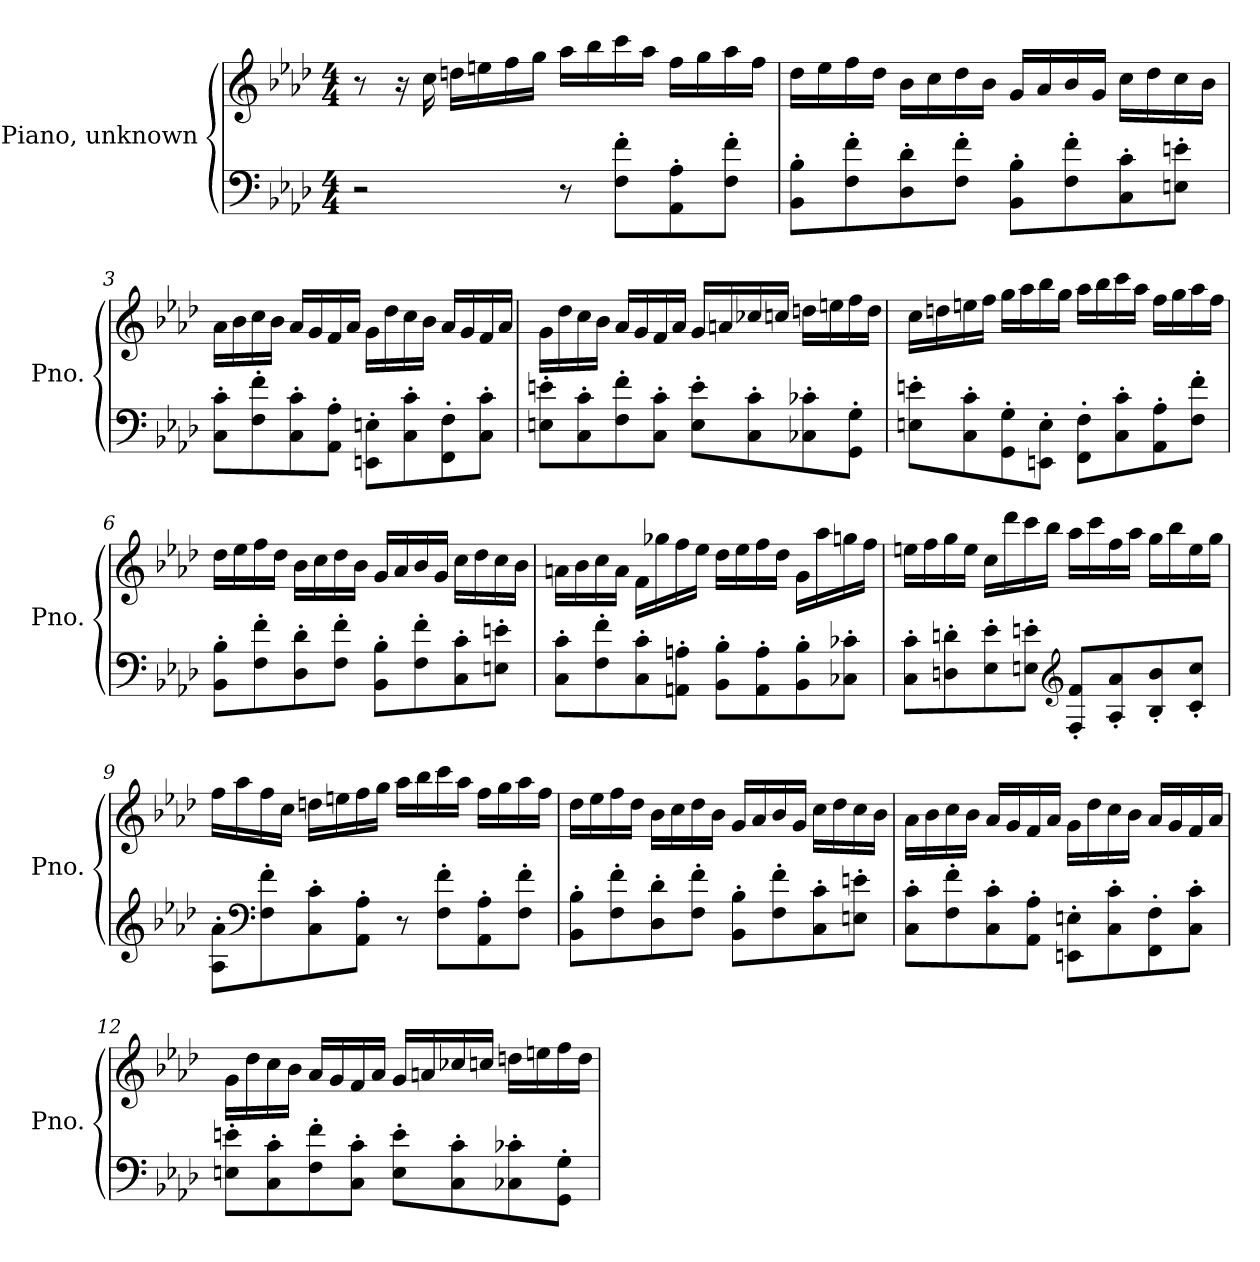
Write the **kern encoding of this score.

**kern	**kern
*part1	*part1
*staff2	*staff1
*I"Piano, unknown	*
*I'Pno.	*
*clefF4	*clefG2
*k[b-e-a-d-]	*k[b-e-a-d-]
*M4/4	*M4/4
*MM120	*MM120
=1	=1
2r	8r
.	16r
.	16cc\
.	16ddn\LL
.	16een\
.	16ff\
.	16gg\JJ
8r	16aa-\LL
.	16bb-\
8F\' 8f\'L	16ccc\
.	16aa-\JJ
8AA-\' 8A-\'	16ff\LL
.	16gg\
8F\' 8f\'J	16aa-\
.	16ff\JJ
=2	=2
8BB-\' 8B-\'L	16dd-\LL
.	16ee-\
8F\' 8f\'	16ff\
.	16dd-\JJ
8D-\' 8d-\'	16b-\LL
.	16cc\
8F\' 8f\'J	16dd-\
.	16b-\JJ
8BB-\' 8B-\'L	16g/LL
.	16a-/
8F\' 8f\'	16b-/
.	16g/JJ
8C\' 8c\'	16cc\LL
.	16dd-\
8En\' 8en\'J	16cc\
.	16b-\JJ
!!LO:LB:g=z
=3	=3
8C\' 8c\'L	16a-\LL
.	16b-\
8F\' 8f\'	16cc\
.	16b-\JJ
8C\' 8c\'	16a-/LL
.	16g/
8AA-\' 8A-\'J	16f/
.	16a-/JJ
8EEn\' 8En\'L	16g\LL
.	16dd-\
8C\' 8c\'	16cc\
.	16b-\JJ
8FF\' 8F\'	16a-/LL
.	16g/
8C\' 8c\'J	16f/
.	16a-/JJ
=4	=4
8En\' 8en\'L	16g\LL
.	16dd-\
8C\' 8c\'	16cc\
.	16b-\JJ
8F\' 8f\'	16a-/LL
.	16g/
8C\' 8c\'J	16f/
.	16a-/JJ
8E\' 8e\'L	16g/LL
.	16an/
8C\' 8c\'	16cc-X/
.	16ccn/JJ
8C-X\' 8c-X\'	16ddn\LL
.	16een\
8GG\' 8G\'J	16ff\
.	16dd\JJ
!!LO:LB:g=z
=5	=5
8En\' 8en\'L	16cc\LL
.	16ddn\
8C\' 8c\'	16een\
.	16ff\JJ
8GG\' 8G\'	16gg\LL
.	16aa-\
8EEn\' 8E\'J	16bb-\
.	16gg\JJ
8FF\' 8F\'L	16aa-\LL
.	16bb-\
8C\' 8c\'	16ccc\
.	16aa-\JJ
8AA-\' 8A-\'	16ff\LL
.	16gg\
8F\' 8f\'J	16aa-\
.	16ff\JJ
=6	=6
8BB-\' 8B-\'L	16dd-\LL
.	16ee-\
8F\' 8f\'	16ff\
.	16dd-\JJ
8D-\' 8d-\'	16b-\LL
.	16cc\
8F\' 8f\'J	16dd-\
.	16b-\JJ
8BB-\' 8B-\'L	16g/LL
.	16a-/
8F\' 8f\'	16b-/
.	16g/JJ
8C\' 8c\'	16cc\LL
.	16dd-\
8En\' 8en\'J	16cc\
.	16b-\JJ
!!LO:LB:g=z
=7	=7
8C\' 8c\'L	16an\LL
.	16b-\
8F\' 8f\'	16cc\
.	16a\JJ
8C\' 8c\'	16f\LL
.	16gg-X\
8AAn\' 8An\'J	16ff\
.	16ee-\JJ
8BB-\' 8B-\'L	16dd-\LL
.	16ee-\
8AA\' 8A\'	16ff\
.	16dd-\JJ
8BB-\' 8B-\'	16g\LL
.	16aa-\
8C-X\' 8c-X\'J	16ggn\
.	16ff\JJ
=8	=8
8C\' 8c\'L	16een\LL
.	16ff\
8Dn\' 8dn\'	16gg\
.	16ee\JJ
8E-\' 8e-\'	16cc\LL
.	16ddd-\
8En\' 8en\'J	16ccc\
.	16bb-\JJ
*clefG2	*
8F/' 8f/'L	16aa-\LL
.	16ccc\
8A-/' 8a-/'	16ff\
.	16aa-\JJ
8B-/' 8b-/'	16gg\LL
.	16bb-\
8c/' 8cc/'J	16ee\
.	16gg\JJ
!!LO:LB:g=z
=9	=9
8A-\' 8a-\'L	16ff\LL
.	16aa-\
*clefF4	*
8F\' 8f\'	16ff\
.	16cc\JJ
8C\' 8c\'	16ddn\LL
.	16een\
8AA-\' 8A-\'J	16ff\
.	16gg\JJ
8r	16aa-\LL
.	16bb-\
8F\' 8f\'L	16ccc\
.	16aa-\JJ
8AA-\' 8A-\'	16ff\LL
.	16gg\
8F\' 8f\'J	16aa-\
.	16ff\JJ
=10	=10
8BB-\' 8B-\'L	16dd-\LL
.	16ee-\
8F\' 8f\'	16ff\
.	16dd-\JJ
8D-\' 8d-\'	16b-\LL
.	16cc\
8F\' 8f\'J	16dd-\
.	16b-\JJ
8BB-\' 8B-\'L	16g/LL
.	16a-/
8F\' 8f\'	16b-/
.	16g/JJ
8C\' 8c\'	16cc\LL
.	16dd-\
8En\' 8en\'J	16cc\
.	16b-\JJ
!!LO:LB:g=z
=11	=11
8C\' 8c\'L	16a-\LL
.	16b-\
8F\' 8f\'	16cc\
.	16b-\JJ
8C\' 8c\'	16a-/LL
.	16g/
8AA-\' 8A-\'J	16f/
.	16a-/JJ
8EEn\' 8En\'L	16g\LL
.	16dd-\
8C\' 8c\'	16cc\
.	16b-\JJ
8FF\' 8F\'	16a-/LL
.	16g/
8C\' 8c\'J	16f/
.	16a-/JJ
=12	=12
8En\' 8en\'L	16g\LL
.	16dd-\
8C\' 8c\'	16cc\
.	16b-\JJ
8F\' 8f\'	16a-/LL
.	16g/
8C\' 8c\'J	16f/
.	16a-/JJ
8E\' 8e\'L	16g/LL
.	16an/
8C\' 8c\'	16cc-X/
.	16ccn/JJ
8C-X\' 8c-X\'	16ddn\LL
.	16een\
8GG\' 8G\'J	16ff\
.	16dd\JJ
=	=
*-	*-
